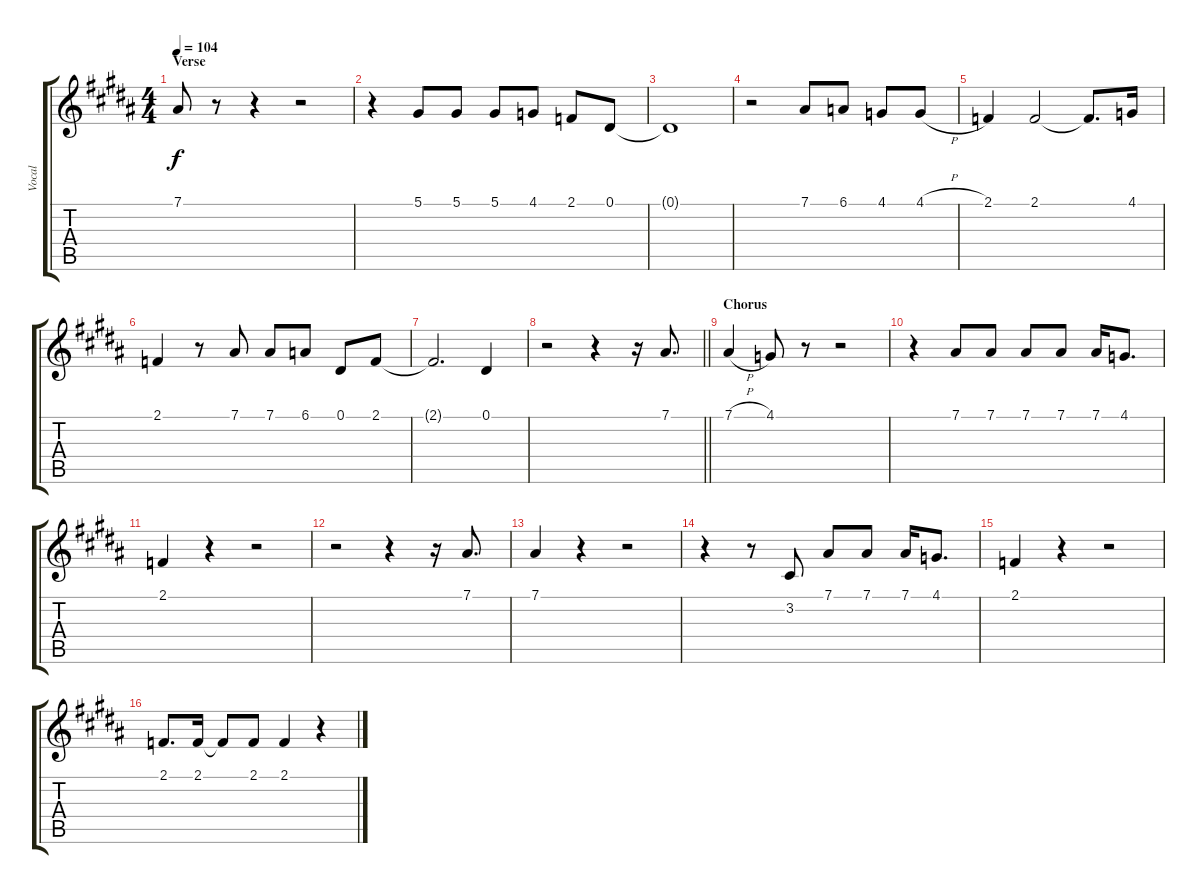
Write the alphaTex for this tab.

\track ("Vocal" "Vocal") {instrument clarinet}
\staff {score tabs}
\tuning (Eb4 Bb3 Gb3 Db3 Ab2 Eb2) {hide}
\ts (4 4)
\section ("" "Verse")
\tempo 104
\clef g2
\ks b
7.1{t}.8{dy f} r.8 r.4 r.2 |
r.4 5.1.8 5.1.8 5.1.8 4.1.8 2.1.8 0.1.8 |
0.1{t}.1 |
r.2 7.1.8 6.1.8 4.1.8 4.1{h}.8 |
2.1.4 2.1.2 2.1{t}.8{d} 4.1.16 |
2.1.4 r.8 7.1.8 7.1.8 6.1.8 0.1.8 2.1.8 |
2.1{t}.2{d} 0.1.4 |
\barLineRight lightlight
r.2 r.4 r.16 7.1.8{d} |
\section ("" "Chorus")
7.1{h}.4 4.1.8 r.8 r.2 |
r.4 7.1.8 7.1.8 7.1.8 7.1.8 7.1.16 4.1.8{d} |
2.1.4 r.4 r.2 |
r.2 r.4 r.16 7.1.8{d} |
7.1.4 r.4 r.2 |
r.4 r.8 3.2.8 7.1.8 7.1.8 7.1.16 4.1.8{d} |
2.1.4 r.4 r.2 |
2.1.8{d} 2.1.16 2.1{t}.8 2.1.8 2.1.4 r.4
